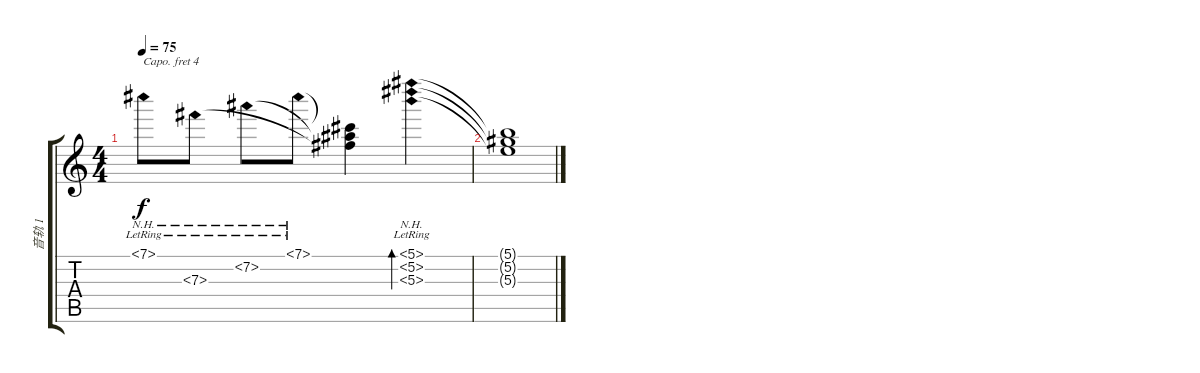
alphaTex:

\track ("音轨 1" "音轨 1") {instrument acousticguitarnylon}
\staff {score tabs}
\capo 4
\tuning (D4 B3 G3 D3 G2 C2) {hide}
\ts (4 4)
\tempo 75
\clef g2
\ks c
7.1{nh lr}.8{dy f} 7.3{nh lr}.8 7.2{nh lr}.8 7.1{nh lr}.8 (7.1{t} 7.2{t} 7.3{t}).4 (5.1{nh lr} 5.2{nh lr} 5.3{nh lr}).4{bd 240} |
(5.1{t} 5.2{t} 5.3{t}).1
